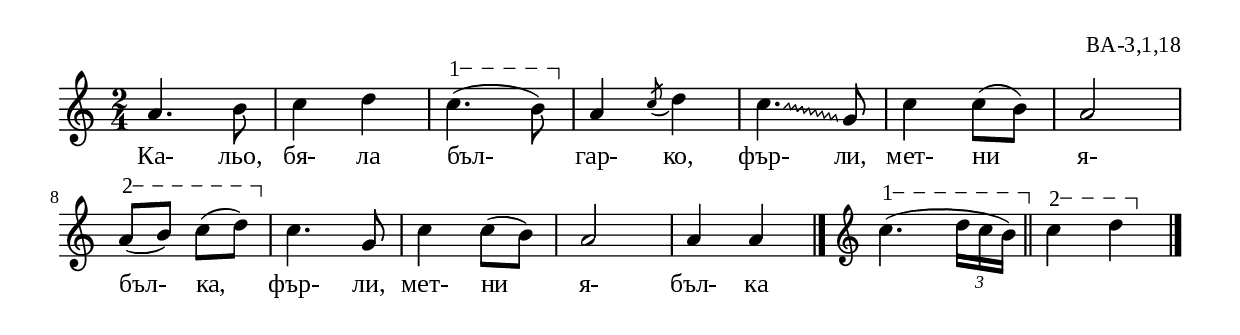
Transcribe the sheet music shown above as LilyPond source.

%{
BA_3_1_18
%}

\include "td-preamble.ly"

\score {
\relative c'' {
%% \tempo 4 = 152
  \time 2/4
a4. b8 | c4 d | 
\varA
c4.\startTextSpan( b8\stopTextSpan) | 
a4 \acciaccatura c8 d4 | 
\gliss
\noteFi c4.\glissando g8 | c4 c8( b) | a2 | 
\varB
a8\startTextSpan( b) c( d\stopTextSpan) | 
c4. g8 | c4 c8( b) | a2 | a4 a 
 \bar "|." 
\endm
\varA
c4.\startTextSpan( \times 2/3 { d16[ c b]\stopTextSpan) } \bar "||"
\varB
c4\startTextSpan d\stopTextSpan 
\bar "|."
}
\addlyrics { Ка- льо, бя- ла бъл- гар- ко, фър- ли, мет- ни я- бъл- ка, 
фър- ли, мет- ни я- бъл- ка }
%
\layout {
  indent = #0
  line-width = 190\mm
  ragged-right=##f
}
%
\midi { 
	\context {
		\Score
		tempoWholesPerMinute = #(ly:make-moment 152 4)
		}
	}
}
%
\header{
  opus = "ВА-3,1,18"
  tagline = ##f
}


